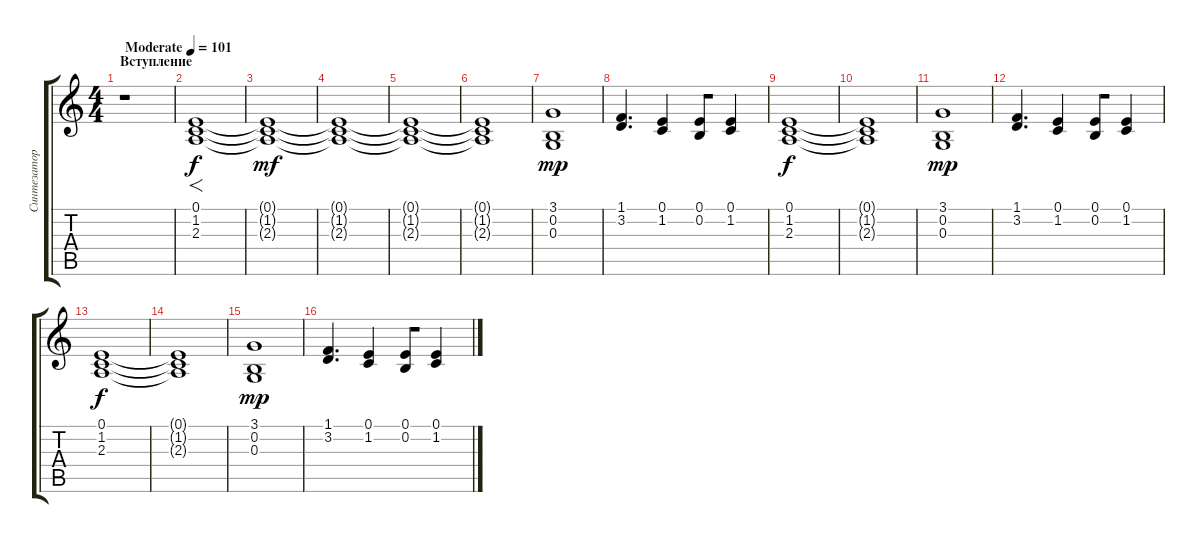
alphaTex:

\track ("Синтезатор" "Синтезатор") {instrument synthstrings1}
\staff {score tabs}
\tuning (E4 B3 G3 D3 A2 E2) {hide}
\ts (4 4)
\section ("" "Вступление")
\tempo (101 "Moderate")
\clef g2
\ks c
r.1{dy f instrument synthstrings1} |
(0.1 1.2 2.3).1{f} |
(0.1{t} 1.2{t} 2.3{t}).1{dy mf} |
(0.1{t} 1.2{t} 2.3{t}).1 |
(0.1{t} 1.2{t} 2.3{t}).1 |
(0.1{t} 1.2{t} 2.3{t}).1 |
(3.1 0.2 0.3).1{dy mp} |
(1.1 3.2).4{d} (0.1 1.2).4 (0.1 0.2).8{beam merge} (0.1 1.2).4 |
(0.1 1.2 2.3).1{dy f} |
(0.1{t} 1.2{t} 2.3{t}).1 |
(3.1 0.2 0.3).1{dy mp} |
(1.1 3.2).4{d} (0.1 1.2).4 (0.1 0.2).8{beam merge} (0.1 1.2).4 |
(0.1 1.2 2.3).1{dy f} |
(0.1{t} 1.2{t} 2.3{t}).1 |
(3.1 0.2 0.3).1{dy mp} |
(1.1 3.2).4{d} (0.1 1.2).4 (0.1 0.2).8{beam merge} (0.1 1.2).4
